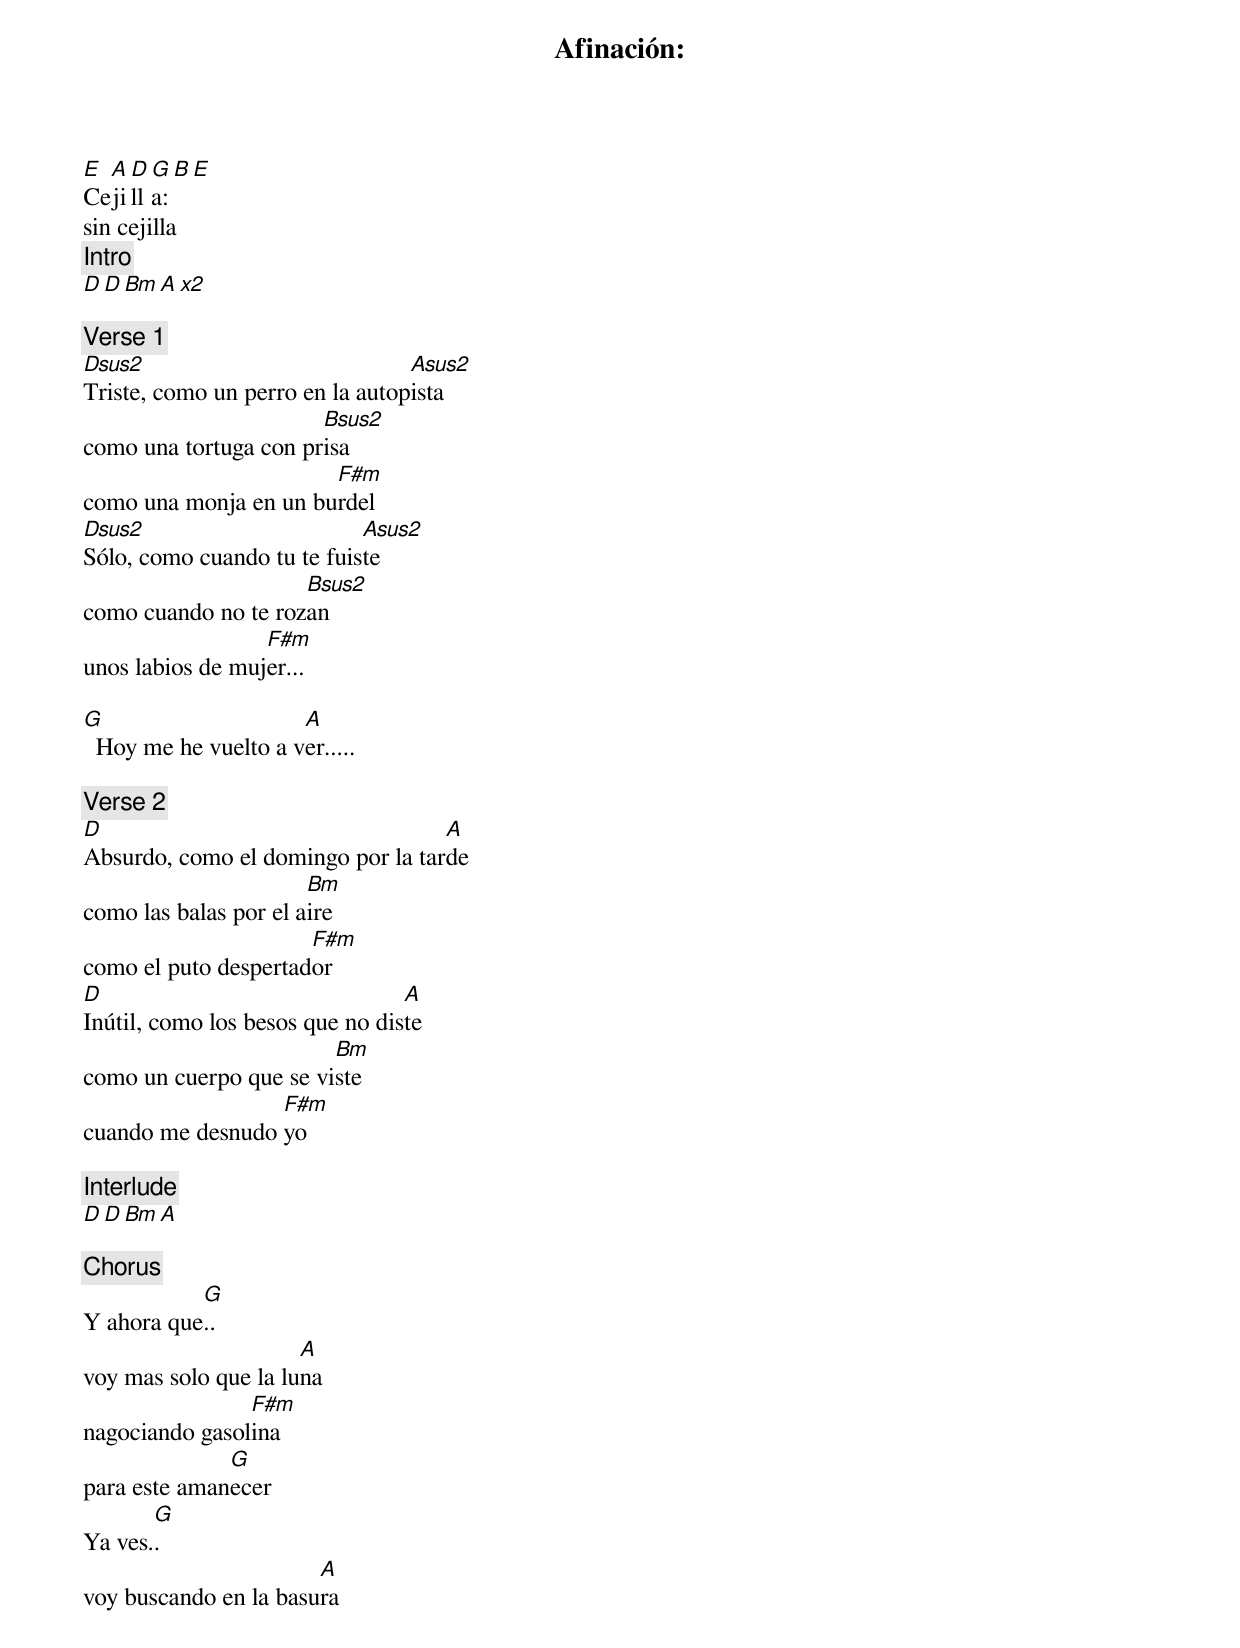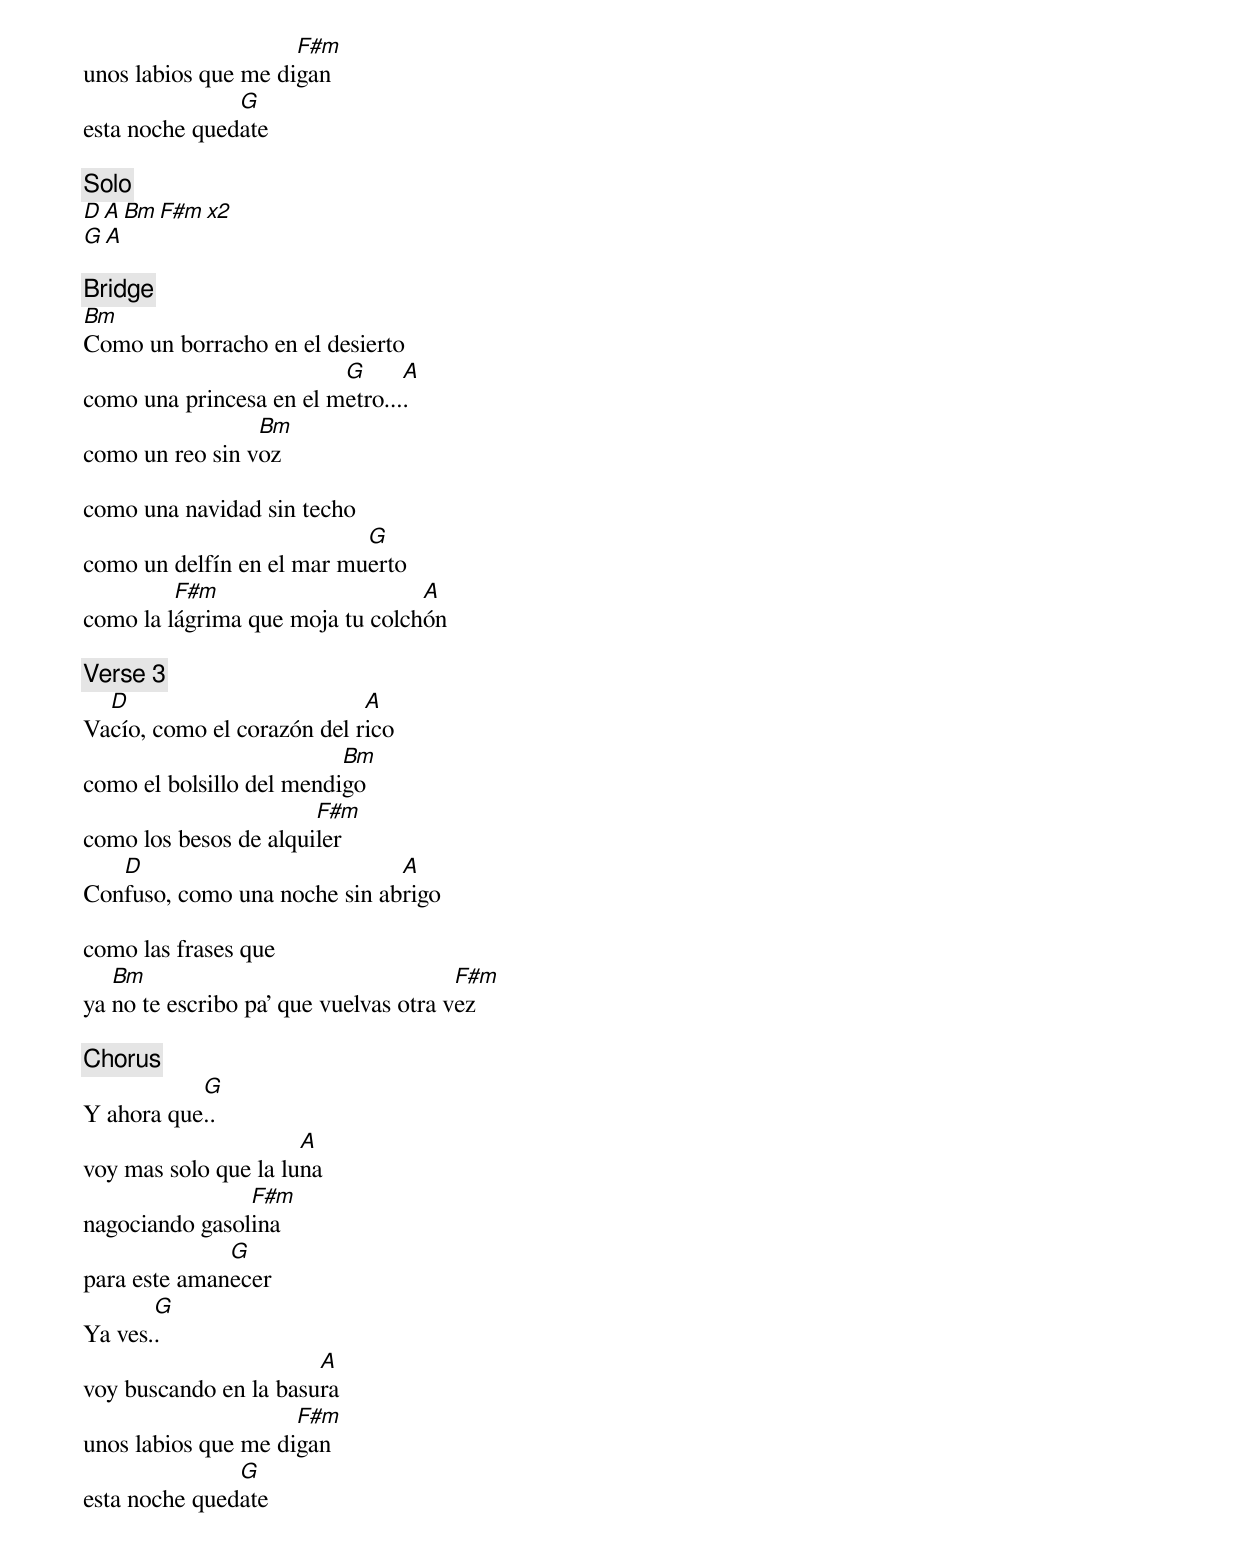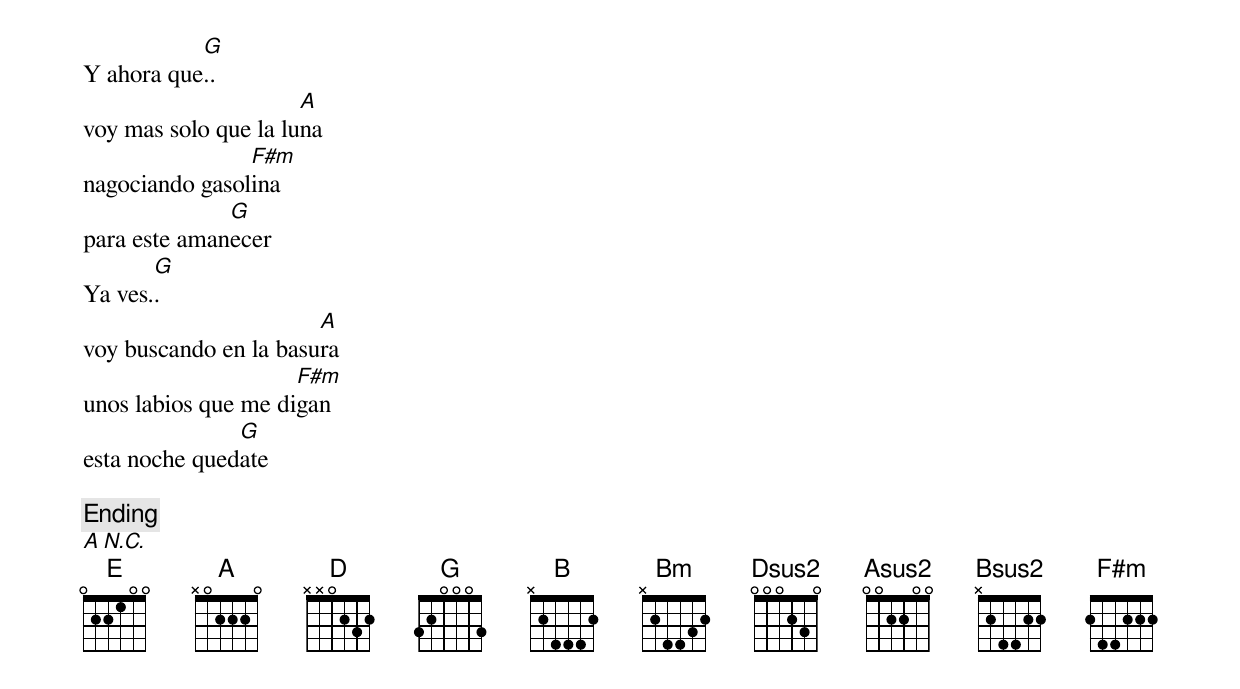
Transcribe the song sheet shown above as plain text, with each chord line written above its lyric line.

Afinación:
E A D G B E
Cejilla:
sin cejilla
[Intro]
D   D   Bm   A   x2

[Verse 1]
Dsus2                            Asus2
Triste, como un perro en la autopista
                       Bsus2
como una tortuga con prisa
                       F#m
como una monja en un burdel
Dsus2                       Asus2
Sólo, como cuando tu te fuiste
                     Bsus2
como cuando no te rozan
                  F#m
unos labios de mujer...

G                     A
  Hoy me he vuelto a ver.....

[Verse 2]
D                                  A
Absurdo, como el domingo por la tarde
                       Bm
como las balas por el aire
                      F#m
como el puto despertador
D                                A
Inútil, como los besos que no diste
                        Bm
como un cuerpo que se viste
                  F#m
cuando me desnudo yo

[Interlude]
D   D   Bm   A

[Chorus]
           G
Y ahora que..
                      A
voy mas solo que la luna
                F#m
nagociando gasolina
              G
para este amanecer
       G
Ya ves..
                       A
voy buscando en la basura
                     F#m
unos labios que me digan
               G
esta noche quedate

[Solo]
D   A   Bm   F#m   x2
G   A

[Bridge]
Bm
Como un borracho en el desierto
                         G      A
como una princesa en el metro....
                 Bm
como un reo sin voz

como una navidad sin techo
                           G
como un delfín en el mar muerto
         F#m                     A
como la lágrima que moja tu colchón

[Verse 3]
  D                         A
Vacío, como el corazón del rico
                          Bm
como el bolsillo del mendigo
                       F#m
como los besos de alquiler
   D                          A
Confuso, como una noche sin abrigo

como las frases que
   Bm                                  F#m
ya no te escribo pa' que vuelvas otra vez

[Chorus]
           G
Y ahora que..
                      A
voy mas solo que la luna
                F#m
nagociando gasolina
              G
para este amanecer
       G
Ya ves..
                       A
voy buscando en la basura
                     F#m
unos labios que me digan
               G
esta noche quedate

           G
Y ahora que..
                      A
voy mas solo que la luna
                F#m
nagociando gasolina
              G
para este amanecer
       G
Ya ves..
                       A
voy buscando en la basura
                     F#m
unos labios que me digan
               G
esta noche quedate

[Ending]
A    N.C.
